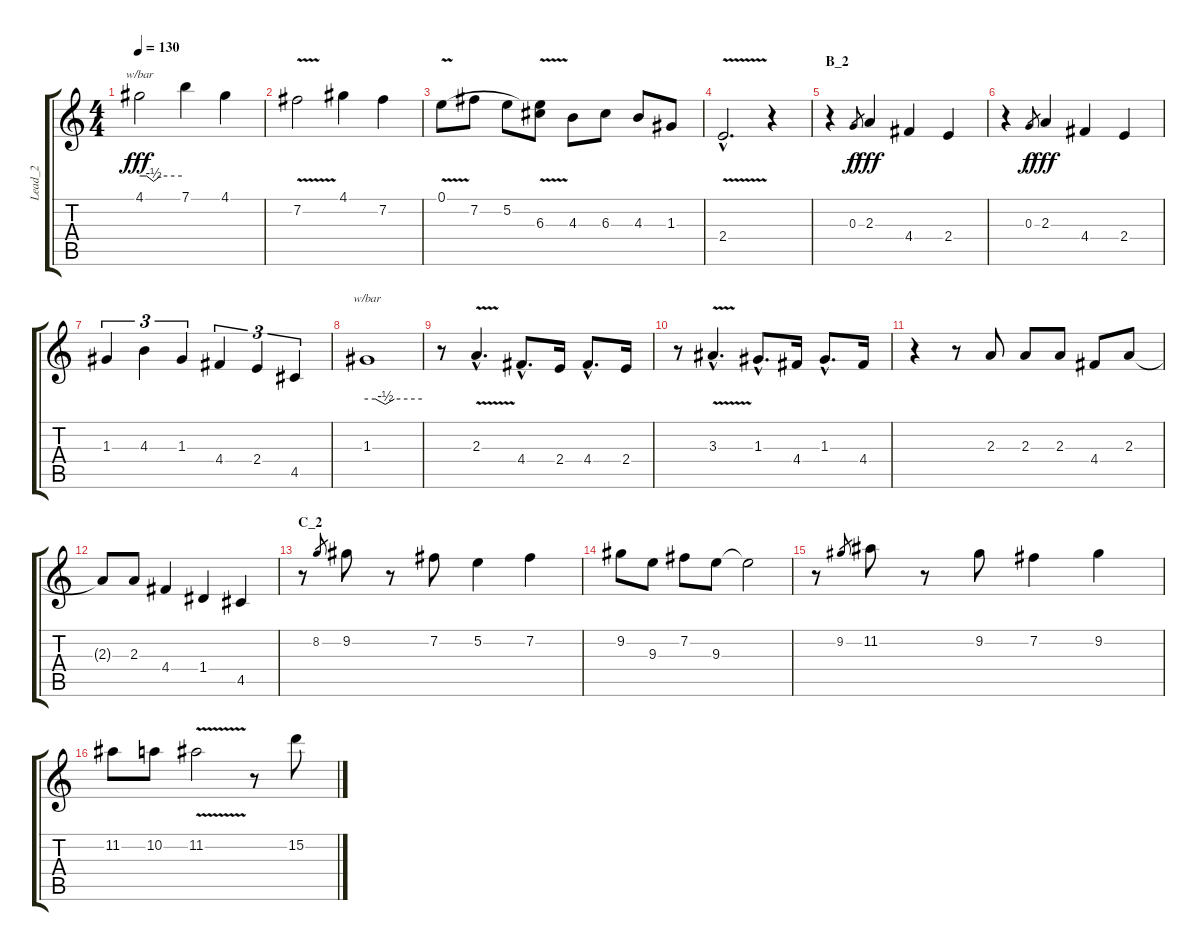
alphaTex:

\track ("Lead_2" "Lead_2") {instrument acousticguitarnylon}
\staff {score tabs}
\tuning (E4 B3 G3 D3 A2 E2) {hide}
\ts (4 4)
\tempo 130
\clef g2
\ks c
4.1.2{tbe (custom default 0 0 10 0 20 -2 30 0 60 0) dy fff} 7.1.4 4.1.4 |
7.2{v}.2 4.1.4 7.2.4 |
0.1{v}.8 7.2.8 5.2.8 (0.1{t} 6.3).8 4.3.8 6.3.8 4.3.8 1.3.8 |
2.4{v hac}.2{d} r.4 |
\section ("" "B_2")
r.4{volume 14 instrument electricguitarjazz} 0.3.8{gr dy f} 2.3.4{dy fff} 4.4.4 2.4.4 |
r.4 0.3.8{gr dy f} 2.3.4{dy fff} 4.4.4 2.4.4 |
1.3.4{tu (3 2)} 4.3.4{tu (3 2)} 1.3.4{tu (3 2)} 4.4.4{tu (3 2)} 2.4.4{tu (3 2)} 4.5.4{tu (3 2)} |
1.3.1{tbe (custom default 0 0 9 0 20 -2 30 0 60 0)} |
r.8 2.3{v hac}.4{d} 4.4{hac}.8{d} 2.4.16 4.4{hac}.8{d} 2.4.16 |
r.8 3.3{v hac}.4{d} 1.3{hac}.8{d} 4.4.16 1.3{hac}.8{d} 4.4.16 |
r.4 r.8{volume 13 instrument electricguitarmuted} 2.3.8 2.3.8 2.3.8 4.4.8 2.3.8 |
2.3{t}.8 2.3.8 4.4.4 1.4.4 4.5.4 |
\section ("" "C_2")
r.8{volume 16 instrument acousticguitarsteel} 8.2.8{gr} 9.2.8 r.8 7.2.8 5.2.4 7.2.4 |
9.2.8 9.3.8 7.2.8 9.3.8 9.3{t}.2 |
r.8 9.2.8{gr} 11.2.8 r.8 9.2.8 7.2.4 9.2.4 |
11.2.8 10.2.8 11.2{v}.2 r.8 15.2.8
